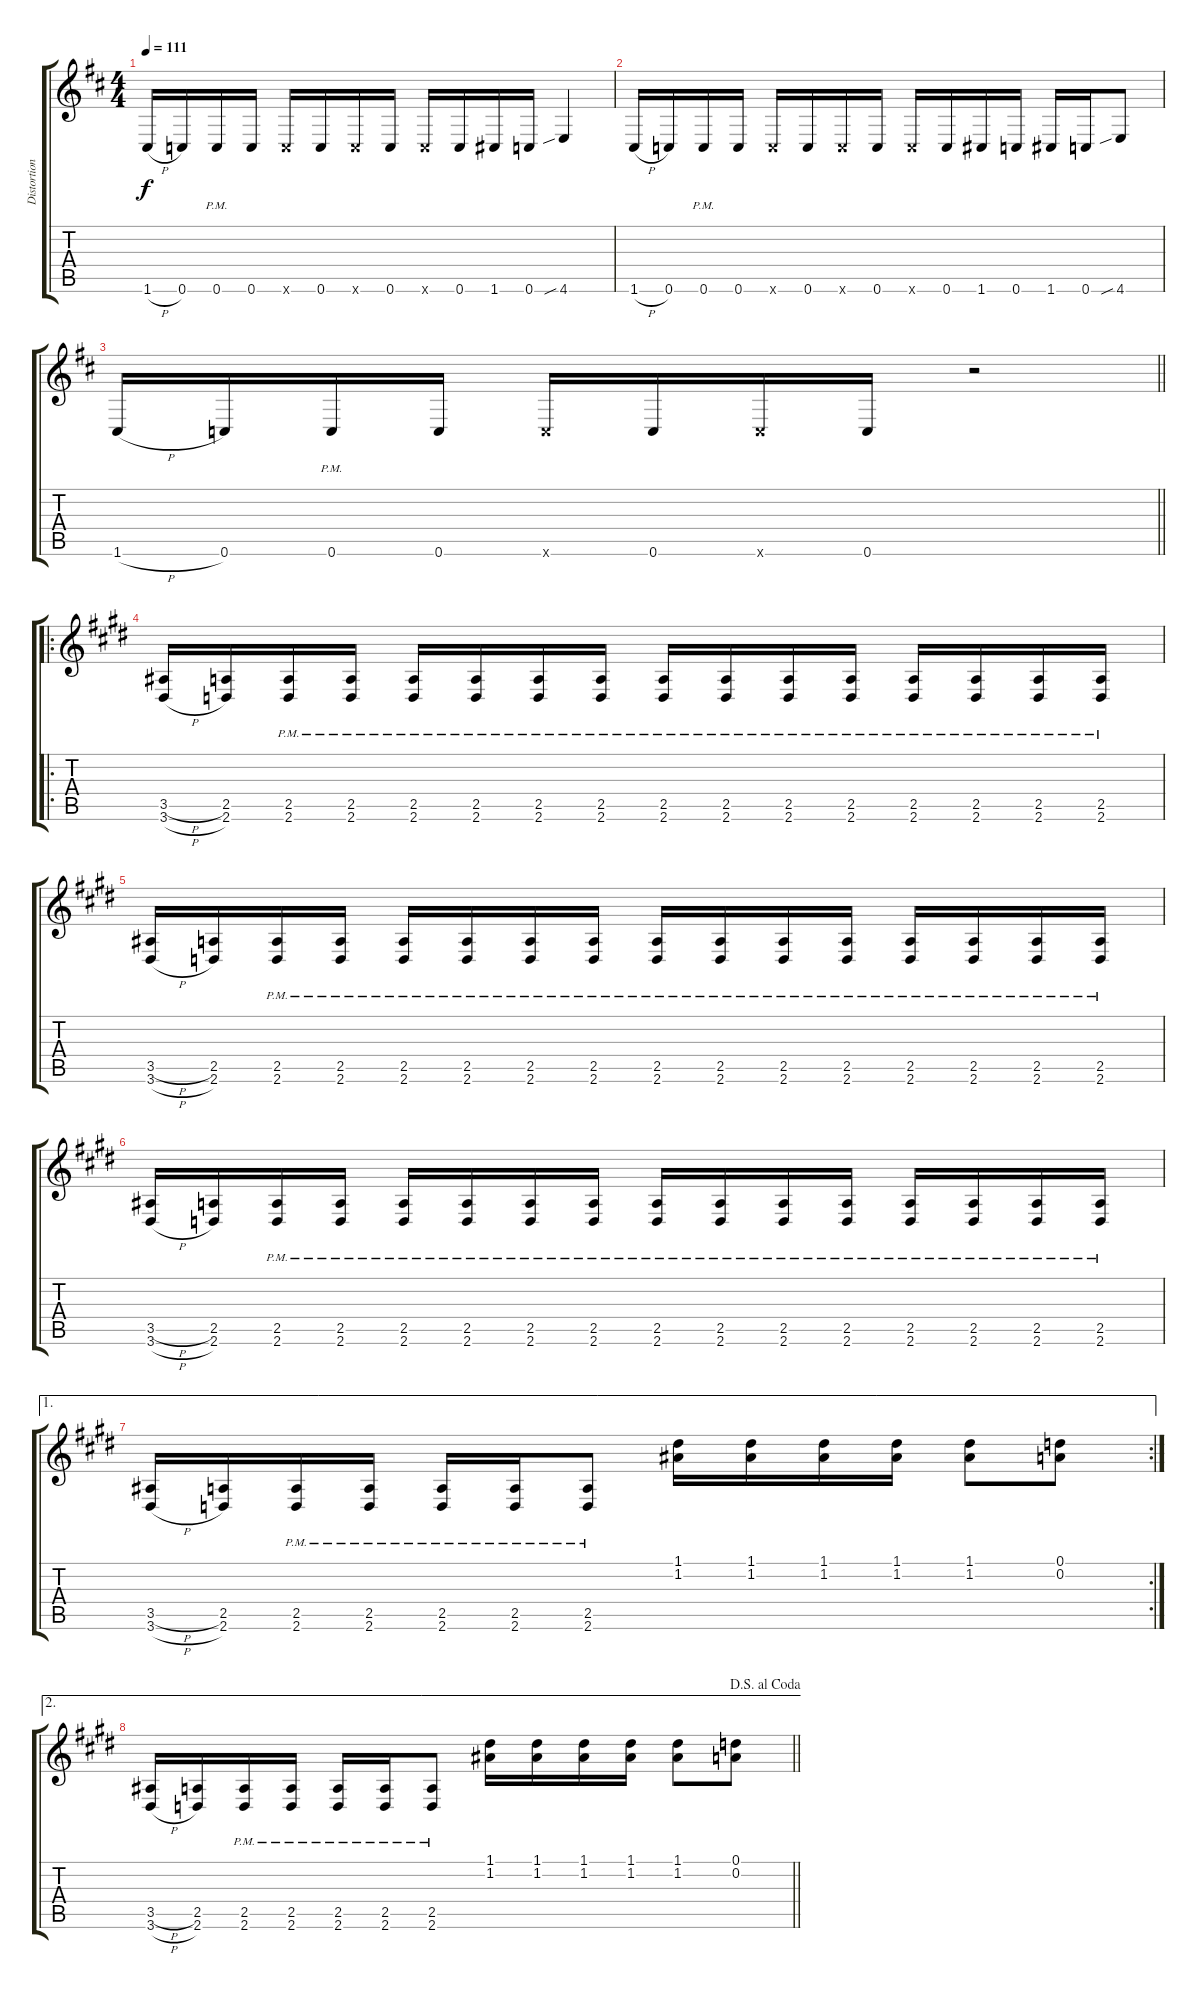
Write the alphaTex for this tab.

\track ("Distortion" "Distortion") {instrument distortionguitar}
\staff {score tabs}
\tuning (D4 A3 F3 C3 G2 C2) {hide}
\ts (4 4)
\tempo 111
\clef g2
\ks d
1.6{h}.16{dy f} 0.6.16 0.6{pm}.16 0.6.16 0.6{x}.16 0.6.16 0.6{x}.16 0.6.16 0.6{x}.16 0.6.16 1.6.16 0.6.16 4.6{sib}.4 |
1.6{h}.16 0.6.16 0.6{pm}.16 0.6.16 0.6{x}.16 0.6.16 0.6{x}.16 0.6.16 0.6{x}.16 0.6.16 1.6.16 0.6.16 1.6.16 0.6.16 4.6{sib}.8 |
\barLineRight lightlight
1.6{h}.16 0.6.16 0.6{pm}.16 0.6.16 0.6{x}.16 0.6.16 0.6{x}.16 0.6.16 r.2 |
\ro
\section ("" " ")
\ks e
(3.5{h} 3.6{h}).16 (2.5 2.6).16 (2.5{pm} 2.6{pm}).16 (2.5{pm} 2.6{pm}).16 (2.5{pm} 2.6{pm}).16 (2.5{pm} 2.6{pm}).16 (2.5{pm} 2.6{pm}).16 (2.5{pm} 2.6{pm}).16 (2.5{pm} 2.6{pm}).16 (2.5{pm} 2.6{pm}).16 (2.5{pm} 2.6{pm}).16 (2.5{pm} 2.6{pm}).16 (2.5{pm} 2.6{pm}).16 (2.5{pm} 2.6{pm}).16 (2.5{pm} 2.6{pm}).16 (2.5{pm} 2.6{pm}).16 |
(3.5{h} 3.6{h}).16 (2.5 2.6).16 (2.5{pm} 2.6{pm}).16 (2.5{pm} 2.6{pm}).16 (2.5{pm} 2.6{pm}).16 (2.5{pm} 2.6{pm}).16 (2.5{pm} 2.6{pm}).16 (2.5{pm} 2.6{pm}).16 (2.5{pm} 2.6{pm}).16 (2.5{pm} 2.6{pm}).16 (2.5{pm} 2.6{pm}).16 (2.5{pm} 2.6{pm}).16 (2.5{pm} 2.6{pm}).16 (2.5{pm} 2.6{pm}).16 (2.5{pm} 2.6{pm}).16 (2.5{pm} 2.6{pm}).16 |
\ks c#minor
(3.5{h} 3.6{h}).16 (2.5 2.6).16 (2.5{pm} 2.6{pm}).16 (2.5{pm} 2.6{pm}).16 (2.5{pm} 2.6{pm}).16 (2.5{pm} 2.6{pm}).16 (2.5{pm} 2.6{pm}).16 (2.5{pm} 2.6{pm}).16 (2.5{pm} 2.6{pm}).16 (2.5{pm} 2.6{pm}).16 (2.5{pm} 2.6{pm}).16 (2.5{pm} 2.6{pm}).16 (2.5{pm} 2.6{pm}).16 (2.5{pm} 2.6{pm}).16 (2.5{pm} 2.6{pm}).16 (2.5{pm} 2.6{pm}).16 |
\ae 1
\rc 2
(3.5{h} 3.6{h}).16 (2.5 2.6).16 (2.5{pm} 2.6{pm}).16 (2.5{pm} 2.6{pm}).16 (2.5{pm} 2.6{pm}).16 (2.5{pm} 2.6{pm}).16 (2.5{pm} 2.6{pm}).8 (1.1 1.2).16 (1.1 1.2).16 (1.1 1.2).16 (1.1 1.2).16 (1.1 1.2).8 (0.1 0.2).8 |
\ae 2
\jump dalsegnoalcoda
\barLineRight lightlight
\ks e
(3.5{h} 3.6{h}).16 (2.5 2.6).16 (2.5{pm} 2.6{pm}).16 (2.5{pm} 2.6{pm}).16 (2.5{pm} 2.6{pm}).16 (2.5{pm} 2.6{pm}).16 (2.5{pm} 2.6{pm}).8 (1.1 1.2).16 (1.1 1.2).16 (1.1 1.2).16 (1.1 1.2).16 (1.1 1.2).8 (0.1 0.2).8
